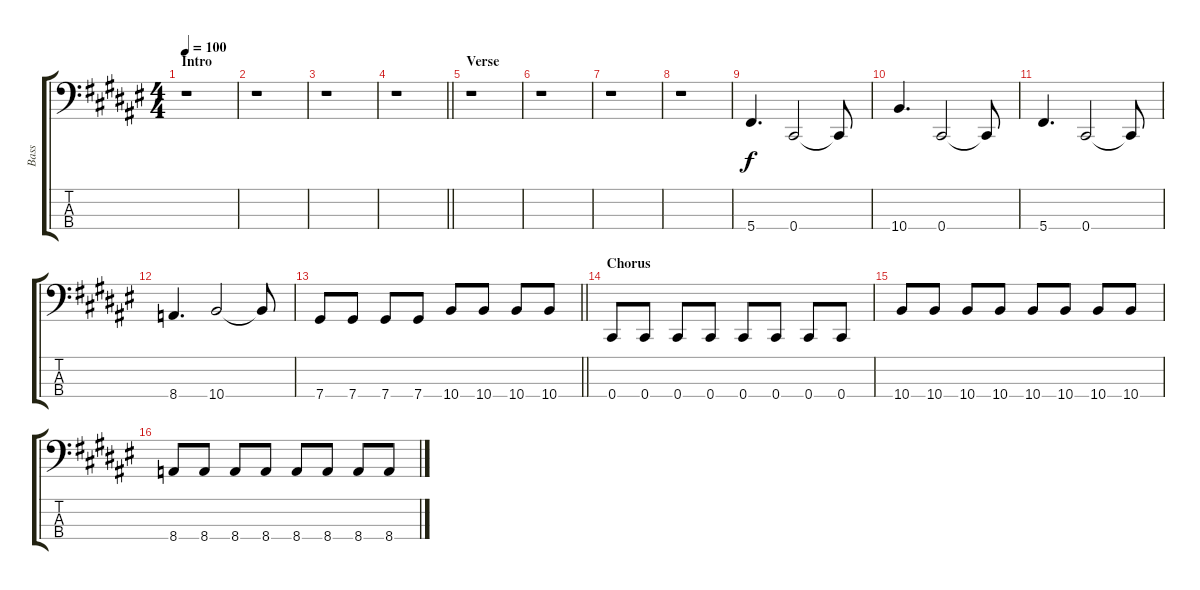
\track ("Bass" "Bass") {instrument electricbassfinger}
\staff {score tabs}
\tuning (F2 Db2 Ab1 Db1) {hide}
\ts (4 4)
\section ("" "Intro")
\tempo 100
\clef f4
\ks f#
r.1{dy f instrument electricbassfinger} |
r.1 |
r.1 |
\barLineRight lightlight
r.1 |
\section ("" "Verse")
r.1 |
r.1 |
r.1 |
r.1 |
5.4.4{d} 0.4.2 0.4{t}.8 |
10.4.4{d} 0.4.2 0.4{t}.8 |
5.4.4{d} 0.4.2 0.4{t}.8 |
8.4.4{d} 10.4.2 10.4{t}.8 |
\barLineRight lightlight
7.4.8 7.4.8 7.4.8 7.4.8 10.4.8 10.4.8 10.4.8 10.4.8 |
\section ("" "Chorus")
0.4.8 0.4.8 0.4.8 0.4.8 0.4.8 0.4.8 0.4.8 0.4.8 |
10.4.8 10.4.8 10.4.8 10.4.8 10.4.8 10.4.8 10.4.8 10.4.8 |
8.4.8 8.4.8 8.4.8 8.4.8 8.4.8 8.4.8 8.4.8 8.4.8
